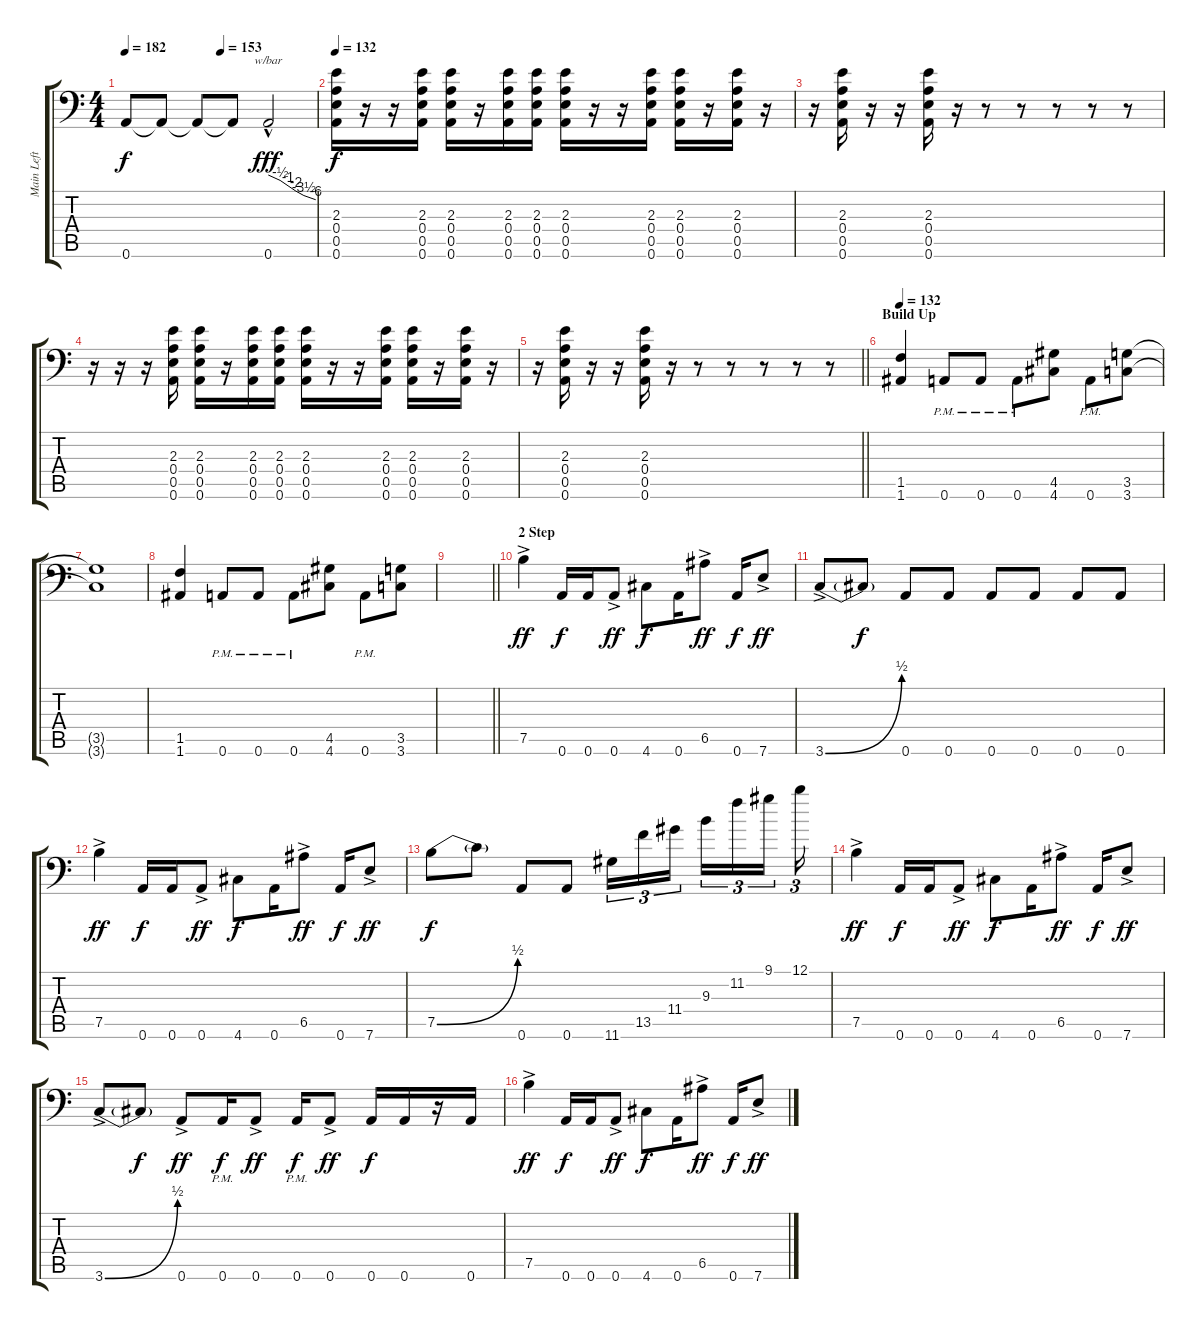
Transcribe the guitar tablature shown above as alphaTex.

\track ("Main Left" "Main Left") {instrument distortionguitar}
\staff {score tabs}
\tuning (B3 Gb3 D3 A2 E2 A1) {hide}
\ts (4 4)
\tempo 182
\tempo (153 0.5)
\clef f4
\ks c
0.6{t}.8{dy f} 0.6{t}.8 0.6{t}.8 0.6{t}.8 0.6{hac}.2{tbe (custom default 0 0 15 -2 25 -4 35 -8 45 -14 60 -24) dy fff} |
\tempo 132
(2.3 0.4 0.5 0.6).16{dy f} r.16 r.16 (2.3 0.4 0.5 0.6).16 (2.3 0.4 0.5 0.6).16 r.16 (2.3 0.4 0.5 0.6).16 (2.3 0.4 0.5 0.6).16 (2.3 0.4 0.5 0.6).16 r.16 r.16 (2.3 0.4 0.5 0.6).16 (2.3 0.4 0.5 0.6).16 r.16 (2.3 0.4 0.5 0.6).16 r.16 |
r.16 (2.3 0.4 0.5 0.6).16 r.16 r.16 (2.3 0.4 0.5 0.6).16 r.16 r.8 r.8 r.8 r.8 r.8 |
r.16 r.16 r.16 (2.3 0.4 0.5 0.6).16 (2.3 0.4 0.5 0.6).16 r.16 (2.3 0.4 0.5 0.6).16 (2.3 0.4 0.5 0.6).16 (2.3 0.4 0.5 0.6).16 r.16 r.16 (2.3 0.4 0.5 0.6).16 (2.3 0.4 0.5 0.6).16 r.16 (2.3 0.4 0.5 0.6).16 r.16 |
\barLineRight lightlight
r.16 (2.3 0.4 0.5 0.6).16 r.16 r.16 (2.3 0.4 0.5 0.6).16 r.16 r.8 r.8 r.8 r.8 r.8 |
\section ("" "Build Up")
\tempo 132
(1.5 1.6).4 0.6{pm}.8 0.6{pm}.8 0.6{pm}.8 (4.5 4.6).8 0.6{pm}.8 (3.5 3.6).8 |
(3.5{t} 3.6{t}).1 |
(1.5 1.6).4 0.6{pm}.8 0.6{pm}.8 0.6{pm}.8 (4.5 4.6).8 0.6{pm}.8 (3.5 3.6).8 |
\barLineRight lightlight
|
\section ("" "2 Step")
7.5{ac}.4{dy ff} 0.6.16{dy f} 0.6.16 0.6{ac}.8{dy ff} 4.6.8{dy f} 0.6.16 6.5{ac}.8{dy ff} 0.6.16{dy f} 7.6{ac}.8{dy ff} |
3.6{be (bend 0 0 60 2) ac}.8 3.6{t}.8{dy f} 0.6.8 0.6.8 0.6.8 0.6.8 0.6.8 0.6.8 |
7.5{ac}.4{dy ff} 0.6.16{dy f} 0.6.16 0.6{ac}.8{dy ff} 4.6.8{dy f} 0.6.16 6.5{ac}.8{dy ff} 0.6.16{dy f} 7.6{ac}.8{dy ff} |
7.5{be (bend 0 0 60 2)}.8{dy f} 7.5{t}.8 0.6.8 0.6.8 11.6.16{tu (3 2)} 13.5.16{tu (3 2)} 11.4.16{tu (3 2) beam splitsecondary} 9.3.16{tu (3 2)} 11.2.16{tu (3 2)} 9.1.16{tu (3 2)} 12.1.16{tu (3 2)} |
7.5{ac}.4{dy ff} 0.6.16{dy f} 0.6.16 0.6{ac}.8{dy ff} 4.6.8{dy f} 0.6.16 6.5{ac}.8{dy ff} 0.6.16{dy f} 7.6{ac}.8{dy ff} |
3.6{be (bend 0 0 60 2) ac}.8 3.6{t}.8{dy f} 0.6{ac}.8{dy ff} 0.6{pm}.16{dy f} 0.6{ac}.8{dy ff} 0.6{pm}.16{dy f} 0.6{ac}.8{dy ff} 0.6.16{dy f} 0.6.16 r.16 0.6.16 |
7.5{ac}.4{dy ff} 0.6.16{dy f} 0.6.16 0.6{ac}.8{dy ff} 4.6.8{dy f} 0.6.16 6.5{ac}.8{dy ff} 0.6.16{dy f} 7.6{ac}.8{dy ff}
